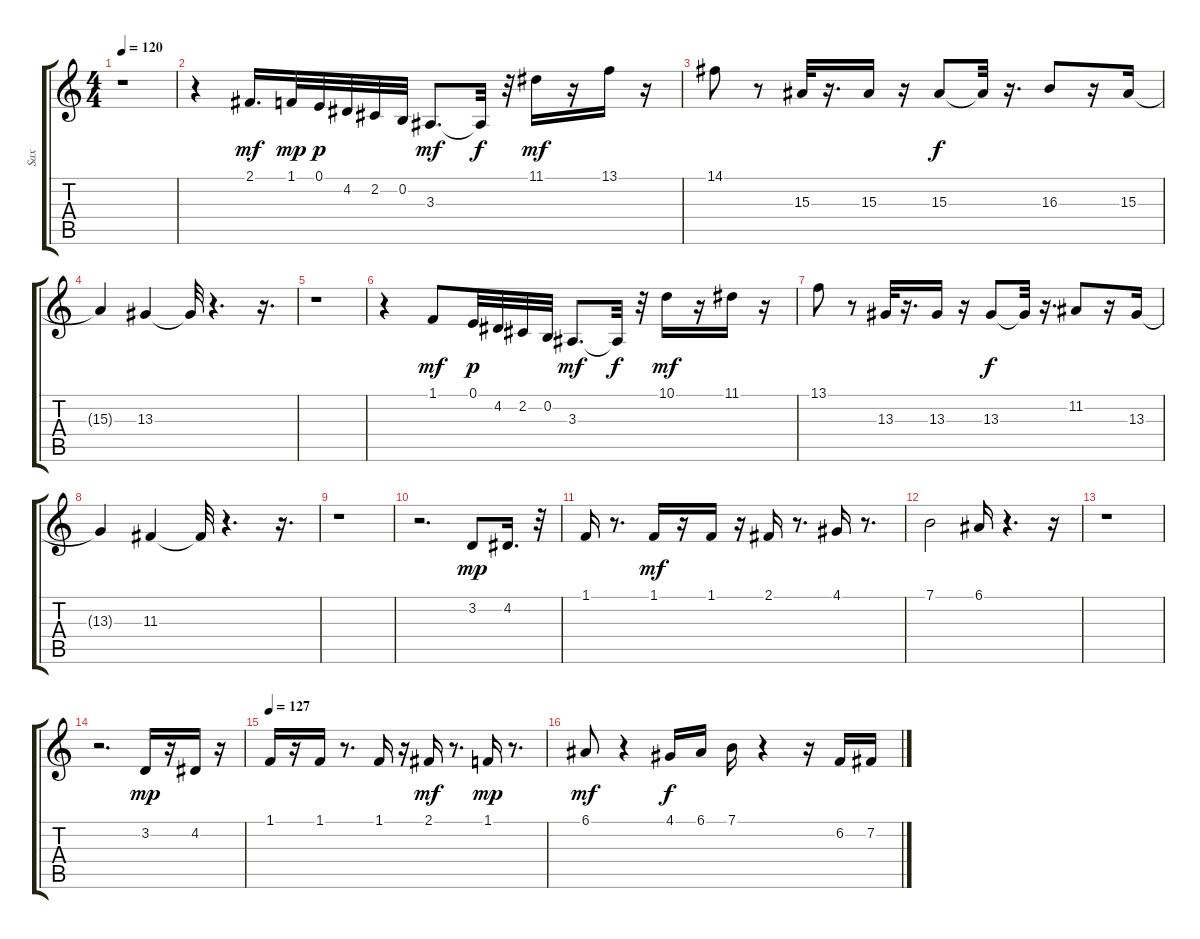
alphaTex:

\track ("Sax" "Sax") {instrument altosax}
\staff {score tabs}
\tuning (E4 B3 G3 D3 A2 E2) {hide}
\ts (4 4)
\tempo 120
\clef g2
\ks c
r.1{dy mf} |
r.4 2.1.16{d} 1.1.32{dy mp} 0.1.32{dy p} 4.2.32 2.2.32 0.2.32 3.3.8{d dy mf} 3.3{t}.32{dy f} r.32 11.1.16{dy mf} r.16 13.1.16 r.16 |
14.1.8 r.8 15.3.32 r.16{d} 15.3.16 r.16 15.3.8{dy f} 15.3{t}.32 r.16{d} 16.3.8 r.16 15.3.16 |
15.3{t}.4 13.3.4 13.3{t}.32 r.4{d} r.16{d} |
r.1 |
r.4 1.1.8{dy mf} 0.1.32{dy p} 4.2.32 2.2.32 0.2.32 3.3.8{d dy mf} 3.3{t}.32{dy f} r.32 10.1.16{dy mf} r.16 11.1.16 r.16 |
13.1.8 r.8 13.3.32 r.16{d} 13.3.16 r.16 13.3.8{dy f} 13.3{t}.32 r.16{d} 11.2.8 r.16 13.3.16 |
13.3{t}.4 11.3.4 11.3{t}.32 r.4{d} r.16{d} |
r.1 |
r.2{d} 3.2.8{dy mp} 4.2.16{d} r.32 |
1.1.16 r.8{d} 1.1.16{dy mf} r.16 1.1.16 r.16 2.1.16 r.8{d} 4.1.16 r.8{d} |
7.1.2 6.1.16 r.4{d} r.16 |
r.1 |
r.2{d} 3.2.16{dy mp} r.16 4.2.16 r.16 |
\tempo 127
1.1.16 r.16 1.1.16 r.8{d} 1.1.16 r.16 2.1.16{dy mf} r.8{d} 1.1.16{dy mp} r.8{d} |
6.1.8{dy mf} r.4 4.1.16{dy f} 6.1.16 7.1.16 r.4 r.16 6.2.16 7.2.16
